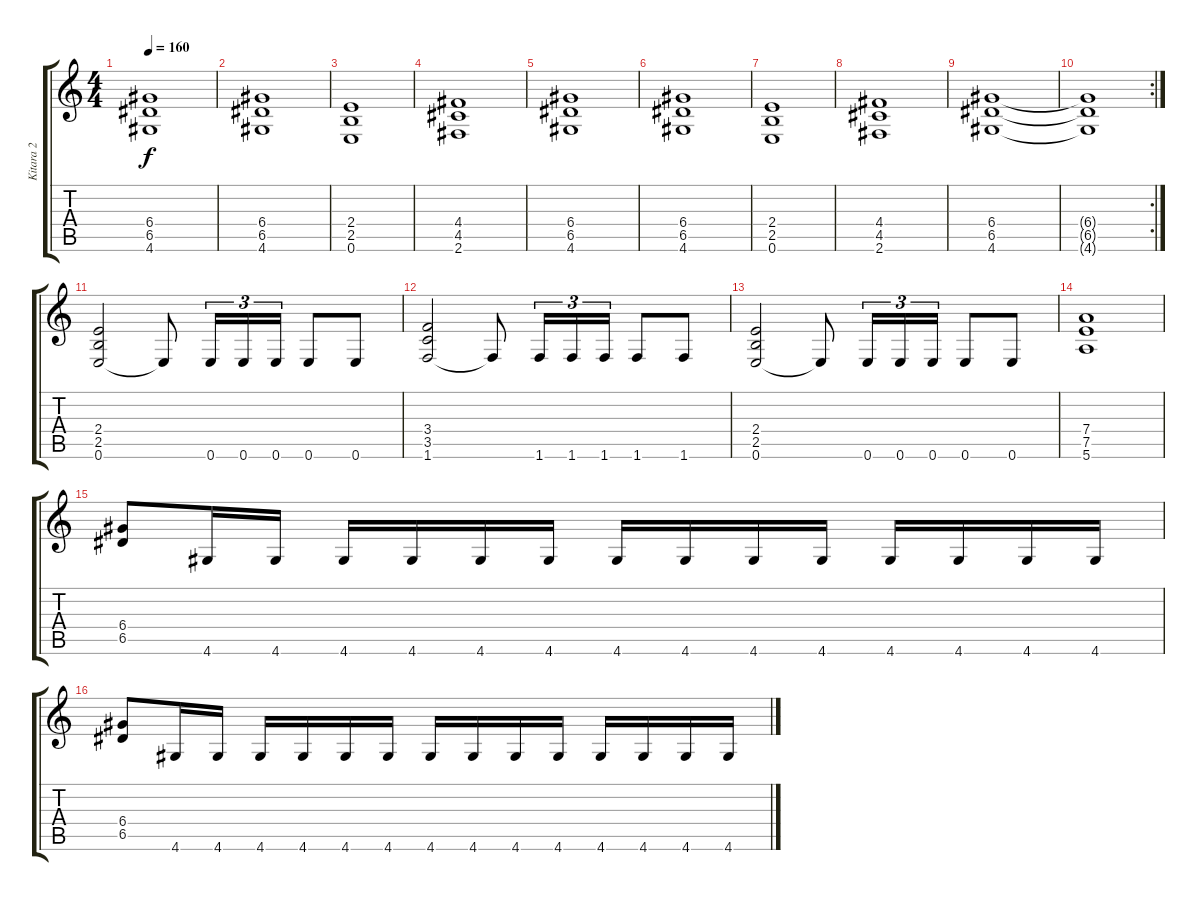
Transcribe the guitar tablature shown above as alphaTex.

\track ("Kitara 2" "Kitara 2") {instrument distortionguitar}
\staff {score tabs}
\tuning (E4 B3 G3 D3 A2 E2) {hide}
\ts (4 4)
\tempo 160
\clef g2
\ks c
(6.4 6.5 4.6).1{dy f} |
(6.4 6.5 4.6).1 |
(2.4 2.5 0.6).1 |
(4.4 4.5 2.6).1 |
(6.4 6.5 4.6).1 |
(6.4 6.5 4.6).1 |
(2.4 2.5 0.6).1 |
(4.4 4.5 2.6).1 |
(6.4 6.5 4.6).1 |
\rc 2
(6.4{t} 6.5{t} 4.6{t}).1 |
(2.4 2.5 0.6).2 0.6{t}.8 0.6.16{tu (3 2)} 0.6.16{tu (3 2)} 0.6.16{tu (3 2)} 0.6.8 0.6.8 |
(3.4 3.5 1.6).2 1.6{t}.8 1.6.16{tu (3 2)} 1.6.16{tu (3 2)} 1.6.16{tu (3 2)} 1.6.8 1.6.8 |
(2.4 2.5 0.6).2 0.6{t}.8 0.6.16{tu (3 2)} 0.6.16{tu (3 2)} 0.6.16{tu (3 2)} 0.6.8 0.6.8 |
(7.4 7.5 5.6).1 |
(6.4 6.5).8 4.6.16 4.6.16 4.6.16 4.6.16 4.6.16 4.6.16 4.6.16 4.6.16 4.6.16 4.6.16 4.6.16 4.6.16 4.6.16 4.6.16 |
(6.4 6.5).8 4.6.16 4.6.16 4.6.16 4.6.16 4.6.16 4.6.16 4.6.16 4.6.16 4.6.16 4.6.16 4.6.16 4.6.16 4.6.16 4.6.16
